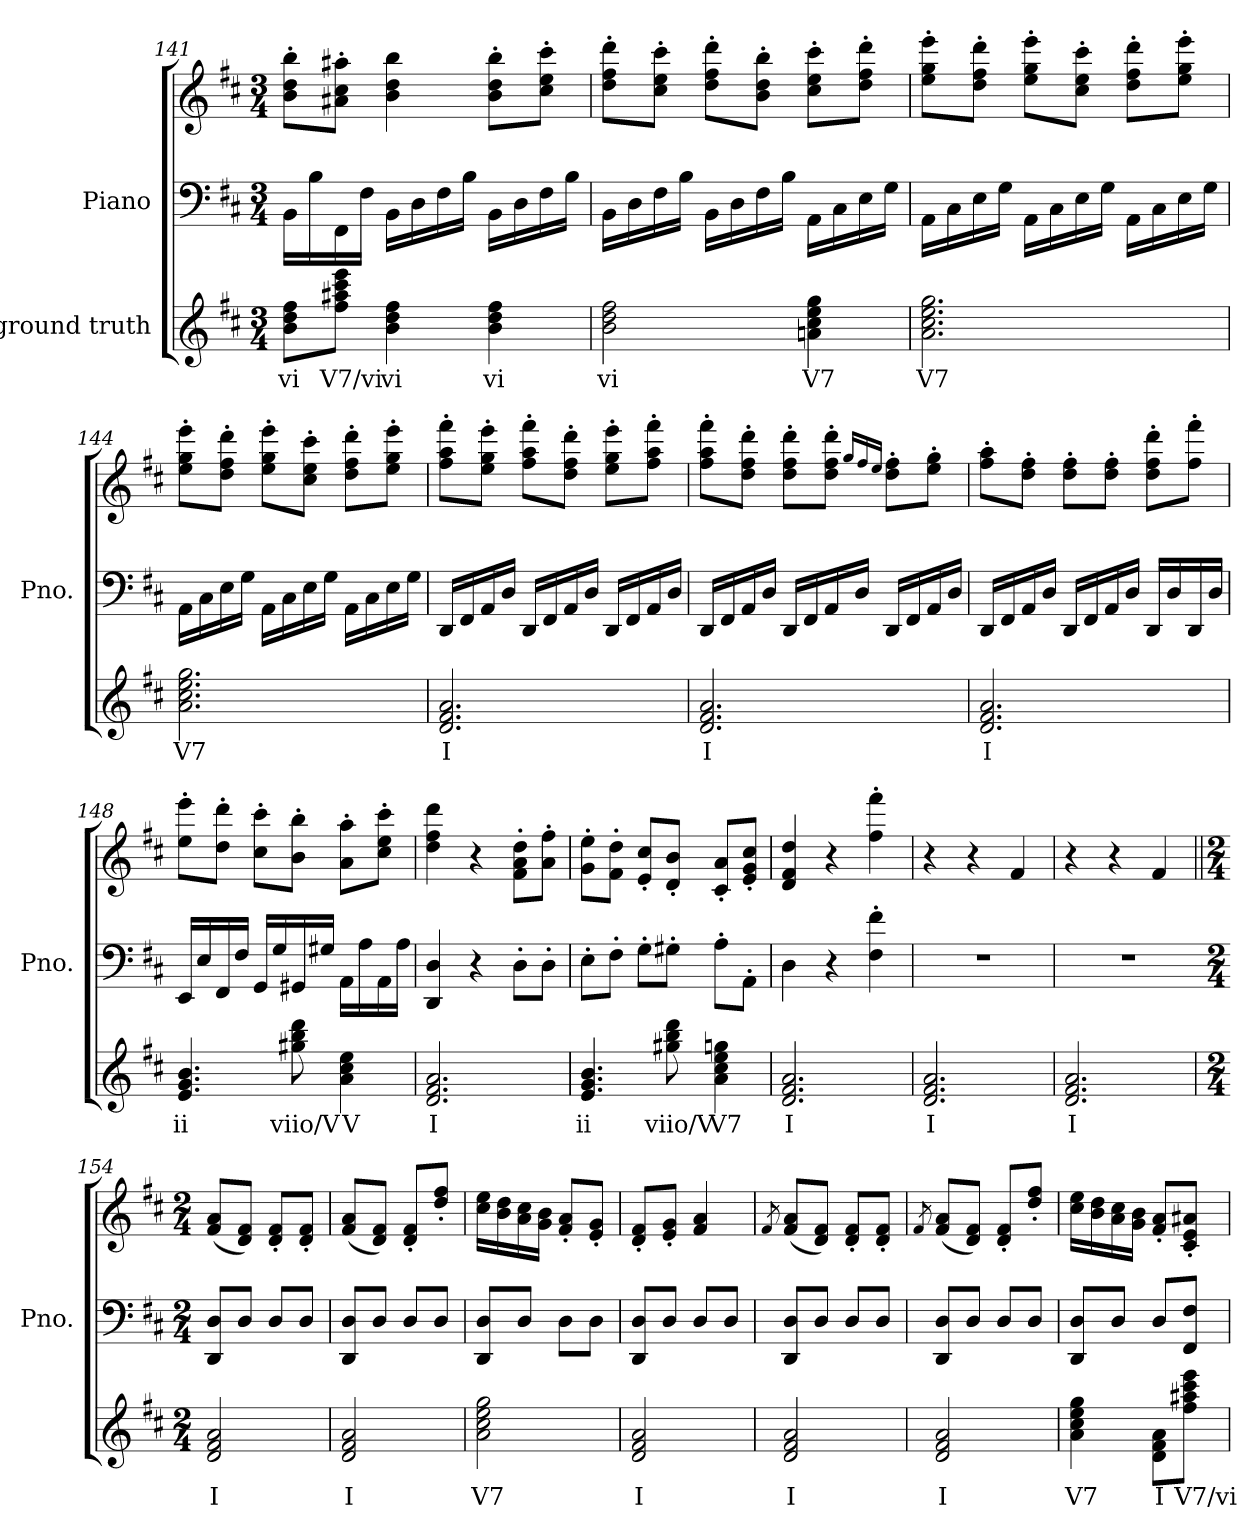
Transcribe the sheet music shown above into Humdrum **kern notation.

**kern	**text	**kern	**kern
*part2	*part2	*part1	*part1
*staff3	*staff3	*staff2	*staff1
*I"ground truth	*	*I"Piano	*
*	*	*I'Pno.	*
!!LO:LB:g=z
*	*	*clefF4	*clefG2
*k[f#c#]	*	*k[f#c#]	*k[f#c#]
*D:	*	*D:	*D:
*M3/4	*	*M3/4	*M3/4
=141	=141	=141	=141
8b 8dd 8ff#L	vi	16BB\LL	8b\' 8dd\' 8bb\'L
.	.	16B\	.
8ff# 8aa#X 8ccc# 8eeeJ	V7/vi	16FF#\	8a#X\' 8cc#\' 8aa#X\'J
.	.	16F#\JJ	.
4b 4dd 4ff#	vi	16BB\LL	4b\ 4dd\ 4bb\
.	.	16D\	.
.	.	16F#\	.
.	.	16B\JJ	.
4b 4dd 4ff#	vi	16BB\LL	8b\' 8dd\' 8bb\'L
.	.	16D\	.
.	.	16F#\	8cc#\' 8ee\' 8ccc#\'J
.	.	16B\JJ	.
=142	=142	=142	=142
2b 2dd 2ff#	vi	16BB\LL	8dd\' 8ff#\' 8ddd\'L
.	.	16D\	.
.	.	16F#\	8cc#\' 8ee\' 8ccc#\'J
.	.	16B\JJ	.
.	.	16BB\LL	8dd\' 8ff#\' 8ddd\'L
.	.	16D\	.
.	.	16F#\	8b\' 8dd\' 8bb\'J
.	.	16B\JJ	.
4an 4cc# 4ee 4gg	V7	16AA\LL	8cc#\' 8ee\' 8ccc#\'L
.	.	16C#\	.
.	.	16E\	8dd\' 8ff#\' 8ddd\'J
.	.	16G\JJ	.
=143	=143	=143	=143
2.a 2.cc# 2.ee 2.gg	V7	16AA\LL	8ee\' 8gg\' 8eee\'L
.	.	16C#\	.
.	.	16E\	8dd\' 8ff#\' 8ddd\'J
.	.	16G\JJ	.
.	.	16AA\LL	8ee\' 8gg\' 8eee\'L
.	.	16C#\	.
.	.	16E\	8cc#\' 8ee\' 8ccc#\'J
.	.	16G\JJ	.
.	.	16AA\LL	8dd\' 8ff#\' 8ddd\'L
.	.	16C#\	.
.	.	16E\	8ee\' 8gg\' 8eee\'J
.	.	16G\JJ	.
=144	=144	=144	=144
2.a 2.cc# 2.ee 2.gg	V7	16AA\LL	8ee\' 8gg\' 8eee\'L
.	.	16C#\	.
.	.	16E\	8dd\' 8ff#\' 8ddd\'J
.	.	16G\JJ	.
.	.	16AA\LL	8ee\' 8gg\' 8eee\'L
.	.	16C#\	.
.	.	16E\	8cc#\' 8ee\' 8ccc#\'J
.	.	16G\JJ	.
.	.	16AA\LL	8dd\' 8ff#\' 8ddd\'L
.	.	16C#\	.
.	.	16E\	8ee\' 8gg\' 8eee\'J
.	.	16G\JJ	.
!!LO:LB:g=z
=145	=145	=145	=145
2.d 2.f# 2.a	I	16DD/LL	8ff#\' 8aa\' 8fff#\'L
.	.	16FF#/	.
.	.	16AA/	8ee\' 8gg\' 8eee\'J
.	.	16D/JJ	.
.	.	16DD/LL	8ff#\' 8aa\' 8fff#\'L
.	.	16FF#/	.
.	.	16AA/	8dd\' 8ff#\' 8ddd\'J
.	.	16D/JJ	.
.	.	16DD/LL	8ee\' 8gg\' 8eee\'L
.	.	16FF#/	.
.	.	16AA/	8ff#\' 8aa\' 8fff#\'J
.	.	16D/JJ	.
=146	=146	=146	=146
2.d 2.f# 2.a	I	16DD/LL	8ff#\' 8aa\' 8fff#\'L
.	.	16FF#/	.
.	.	16AA/	8dd\' 8ff#\' 8ddd\'J
.	.	16D/JJ	.
.	.	16DD/LL	8dd\' 8ff#\' 8ddd\'L
.	.	16FF#/	.
.	.	16AA/	8dd\' 8ff#\' 8ddd\'J
.	.	16D/JJ	.
.	.	.	16qgg/LL
.	.	.	16qff#/
.	.	.	16qee/JJ
.	.	16DD/LL	8dd\' 8ff#\'L
.	.	16FF#/	.
.	.	16AA/	8ee\' 8gg\'J
.	.	16D/JJ	.
=147	=147	=147	=147
2.d 2.f# 2.a	I	16DD/LL	8ff#\' 8aa\'L
.	.	16FF#/	.
.	.	16AA/	8dd\' 8ff#\'J
.	.	16D/JJ	.
.	.	16DD/LL	8dd\' 8ff#\'L
.	.	16FF#/	.
.	.	16AA/	8dd\' 8ff#\'J
.	.	16D/JJ	.
.	.	16DD/LL	8dd\' 8ff#\' 8ddd\'L
.	.	16D/	.
.	.	16DD/	8ff#\' 8fff#\'J
.	.	16D/JJ	.
!!LO:LB:g=z
=148	=148	=148	=148
4.e 4.g 4.b	ii	16EE/LL	8ee\' 8eee\'L
.	.	16E/	.
.	.	16FF#/	8dd\' 8ddd\'J
.	.	16F#/JJ	.
.	.	16GG/LL	8cc#\' 8ccc#\'L
.	.	16G/	.
8gg#X 8bb 8ddd	viio/V	16GG#X/	8b\' 8bb\'J
.	.	16G#X/JJ	.
4a 4cc# 4ee	V	16AA\LL	8a\' 8aa\'L
.	.	16A\	.
.	.	16AA\	8cc#\' 8ee\' 8ccc#\'J
.	.	16A\JJ	.
=149	=149	=149	=149
2.d 2.f# 2.a	I	4DD/ 4D/	4dd\ 4ff#\ 4ddd\
.	.	4r	4r
.	.	8D'\L	8f#\' 8a\' 8dd\'L
.	.	8D'\J	8a\' 8ff#\'J
=150	=150	=150	=150
4.e 4.g 4.b	ii	8E'\L	8g\' 8ee\'L
.	.	8F#'\J	8f#\' 8dd\'J
.	.	8G'\L	8e/' 8cc#/'L
8gg#X 8bb 8ddd	viio/V	8G#X'\J	8d/' 8b/'J
4a 4cc# 4ee 4ggn	V7	8A'\L	8c#/' 8a/'L
.	.	8AA'\J	8e/' 8g/' 8cc#/'J
=151	=151	=151	=151
2.d 2.f# 2.a	I	4D\	4d/ 4f#/ 4dd/
.	.	4r	4r
.	.	4F#\' 4f#\'	4ff#\' 4fff#\'
=152	=152	=152	=152
2.d 2.f# 2.a	I	2.r	4r
.	.	.	4r
.	.	.	4f#/
=153	=153	=153	=153
2.d 2.f# 2.a	I	2.r	4r
.	.	.	4r
.	.	.	4f#/
=154	=154||	=154||	=154||
*M2/4	*	*M2/4	*M2/4
2d 2f# 2a	I	8DD/ 8D/L	(<8f#/ 8a/L
.	.	8D/J	8d/ 8f#/J)
.	.	8D/L	8d/' 8f#/'L
.	.	8D/J	8d/' 8f#/'J
=155	=155	=155	=155
2d 2f# 2a	I	8DD/ 8D/L	(<8f#/ 8a/L
.	.	8D/J	8d/ 8f#/J)
.	.	8D/L	8d/' 8f#/'L
.	.	8D/J	8dd/' 8ff#/'J
!!LO:LB:g=z
=156	=156	=156	=156
2a 2cc# 2ee 2gg	V7	8DD/ 8D/L	16cc#\ 16ee\LL
.	.	.	16b\ 16dd\
.	.	8D/J	16a\ 16cc#\
.	.	.	16g\ 16b\JJ
.	.	8D\L	8f#/' 8a/'L
.	.	8D\J	8e/' 8g/'J
=157	=157	=157	=157
2d 2f# 2a	I	8DD/ 8D/L	8d/' 8f#/'L
.	.	8D/J	8e/' 8g/'J
.	.	8D/L	4f#/ 4a/
.	.	8D/J	.
=158	=158	=158	=158
.	.	.	8qf#/
2d 2f# 2a	I	8DD/ 8D/L	(<8f#/ 8a/L
.	.	8D/J	8d/ 8f#/J)
.	.	8D/L	8d/' 8f#/'L
.	.	8D/J	8d/' 8f#/'J
=159	=159	=159	=159
.	.	.	8qf#/
2d 2f# 2a	I	8DD/ 8D/L	(<8f#/ 8a/L
.	.	8D/J	8d/ 8f#/J)
.	.	8D/L	8d/' 8f#/'L
.	.	8D/J	8dd/' 8ff#/'J
=160	=160	=160	=160
4a 4cc# 4ee 4gg	V7	8DD/ 8D/L	16cc#\ 16ee\LL
.	.	.	16b\ 16dd\
.	.	8D/J	16a\ 16cc#\
.	.	.	16g\ 16b\JJ
8d 8f# 8aL	I	8D/L	8f#/' 8a/'L
8ff# 8aa#X 8ccc# 8eeeJ	V7/vi	8FF#/ 8F#/J	8c#/' 8e/' 8a#X/'J
=	=	=	=
*-	*-	*-	*-
